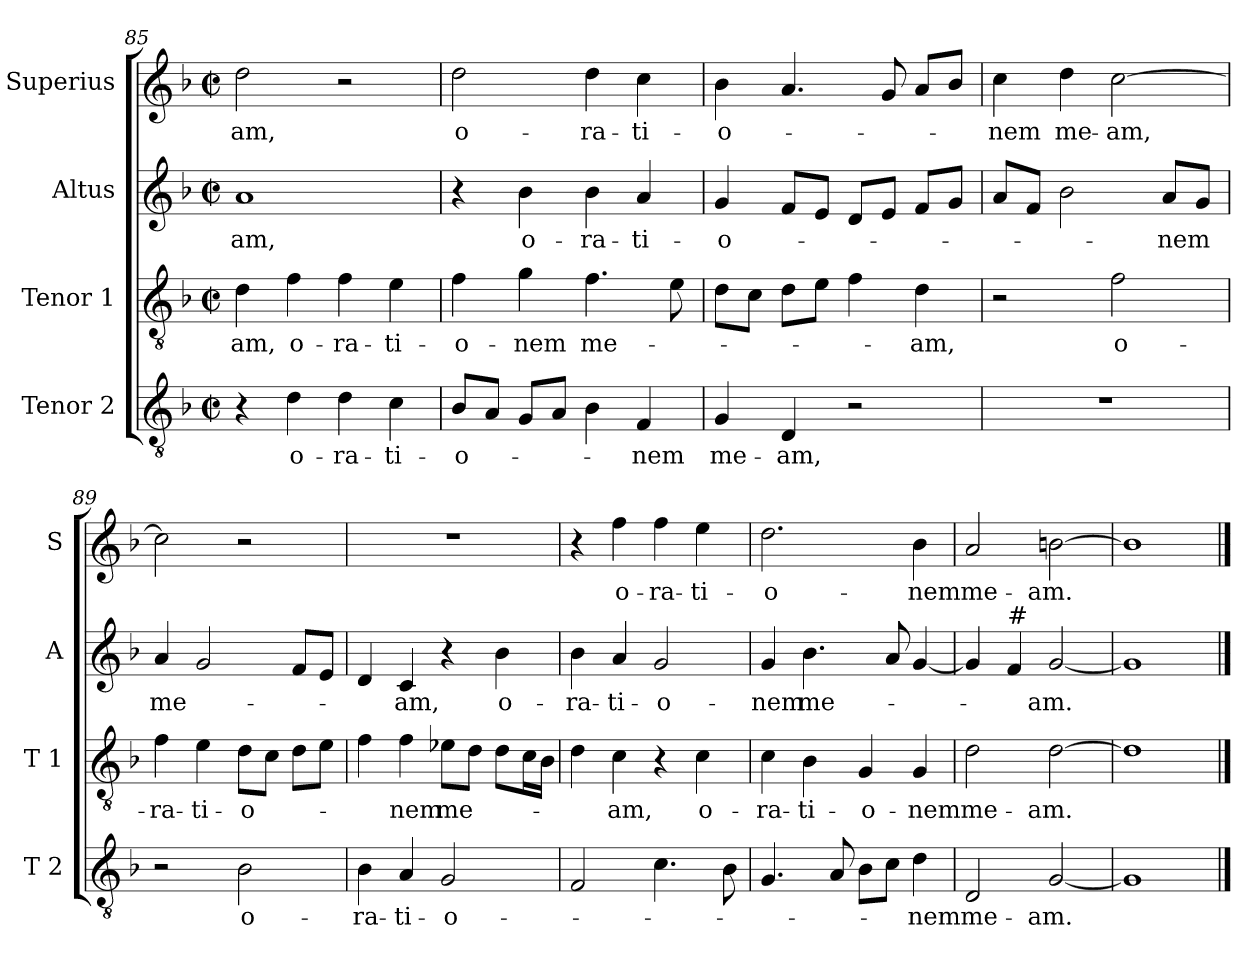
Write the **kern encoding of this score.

**kern	**text	**kern	**text	**kern	**text	**kern	**text
*part4	*part4	*part3	*part3	*part2	*part2	*part1	*part1
*staff4	*staff4	*staff3	*staff3	*staff2	*staff2	*staff1	*staff1
*I"Tenor 2	*	*I"Tenor 1	*	*I"Altus	*	*I"Superius	*
*I'T 2	*	*I'T 1	*	*I'A	*	*I'S	*
*clefGv2	*	*clefGv2	*	*clefG2	*	*clefG2	*
*k[b-]	*	*k[b-]	*	*k[b-]	*	*k[b-]	*
*F:	*	*F:	*	*F:	*	*F:	*
*M2/2	*	*M2/2	*	*M2/2	*	*M2/2	*
*met(c|)	*	*met(c|)	*	*met(c|)	*	*met(c|)	*
=85	=85	=85	=85	=85	=85	=85	=85
4r	.	4d\	-am,	1a	-am,	2dd\	-am,
4d\	o-	4f\	o-	.	.	.	.
4d\	-ra-	4f\	-ra-	.	.	2r	.
4c\	-ti-	4e\	-ti-	.	.	.	.
=86	=86	=86	=86	=86	=86	=86	=86
8B-/L	-o-	4f\	-o-	4r	.	2dd\	o-
8A/J	.	.	.	.	.	.	.
8G/L	.	4g\	-nem	4b-\	o-	.	.
8A/J	.	.	.	.	.	.	.
4B-\	.	4.f\	me-	4b-\	-ra-	4dd\	-ra-
4F/	-nem	.	.	4a/	-ti-	4cc\	-ti-
.	.	8e\	.	.	.	.	.
=87	=87	=87	=87	=87	=87	=87	=87
4G/	me-	8d\L	.	4g/	-o-	4b-\	-o-
.	.	8c\J	.	.	.	.	.
4D/	-am,	8d\L	.	8f/L	.	4.a/	.
.	.	8e\J	.	8e/J	.	.	.
2r	.	4f\	.	8d/L	.	.	.
.	.	.	.	8e/J	.	8g/	.
.	.	4d\	-am,	8f/L	.	8a/L	.
.	.	.	.	8g/J	.	8b-/J	.
=88	=88	=88	=88	=88	=88	=88	=88
1r	.	2r	.	8a/L	.	4cc\	-nem
.	.	.	.	8f/J	.	.	.
.	.	.	.	2b-\	.	4dd\	me-
.	.	2f\	o-	.	.	[2cc\	-am,
.	.	.	.	8a/L	-nem	.	.
.	.	.	.	8g/J	.	.	.
!!LO:LB:g=z
=89	=89	=89	=89	=89	=89	=89	=89
2r	.	4f\	-ra-	4a/	me-	2cc\]	.
.	.	4e\	-ti-	2g/	.	.	.
2B-\	o-	8d\L	-o-	.	.	2r	.
.	.	8c\J	.	.	.	.	.
.	.	8d\L	.	8f/L	.	.	.
.	.	8e\J	.	8e/J	.	.	.
=90	=90	=90	=90	=90	=90	=90	=90
4B-\	-ra-	4f\	.	4d/	.	1r	.
4A/	-ti-	4f\	-nem	4c/	-am,	.	.
2G/	-o-	8e-X\L	me-	4r	.	.	.
.	.	8d\J	.	.	.	.	.
.	.	8d\L	.	4b-\	o-	.	.
.	.	16c\L	.	.	.	.	.
.	.	16B-\JJ	.	.	.	.	.
=91	=91	=91	=91	=91	=91	=91	=91
2F/	.	4d\	.	4b-\	-ra-	4r	.
.	.	4c\	-am,	4a/	-ti-	4ff\	o-
4.c\	.	4r	.	2g/	-o-	4ff\	-ra-
.	.	4c\	o-	.	.	4ee\	-ti-
8B-\	.	.	.	.	.	.	.
=92	=92	=92	=92	=92	=92	=92	=92
4.G/	.	4c\	-ra-	4g/	-nem	2.dd\	-o-
.	.	4B-\	-ti-	4.b-\	me-	.	.
8A/	.	.	.	.	.	.	.
8B-\L	.	4G/	-o-	.	.	.	.
8c\J	.	.	.	8a/	.	.	.
4d\	-nem	4G/	-nem	[4g/	.	4b-\	-nem
=93	=93	=93	=93	=93	=93	=93	=93
2D/	me-	2d\	me-	4g/]	.	2a/	me-
!	!	!	!	!LO:TX:a:t=#	!	!	!
.	.	.	.	4f/	.	.	.
[2G/	-am.	[2d\	-am.	[2g/	-am.	[2bn\	-am.
=94	=94	=94	=94	=94	=94	=94	=94
1G]	.	1d]	.	1g]	.	1b]	.
==	==	==	==	==	==	==	==
*-	*-	*-	*-	*-	*-	*-	*-
